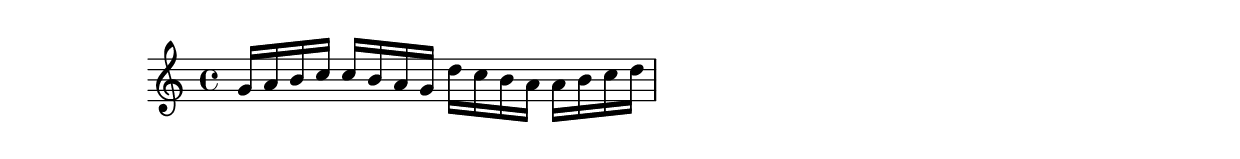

\version "2.1.7"
\header { texidoc = "@cindex Beam Damp
Beams are less steep than the notes they encompass. " }

\score{
	\notes\relative c''{
%		\stemUp
%		 a16[ b b c]
%		 c[ b b a]
%		\stemDown
%		 c[ b b a]
%		 a[ b b c]
		\stemUp
		 g16[ a b c]
		 c[ b a g]
		\stemDown
		 d'[ c b a]
		 a[ b c d]
	}
	\paper{
		raggedright = ##t
	}
}


